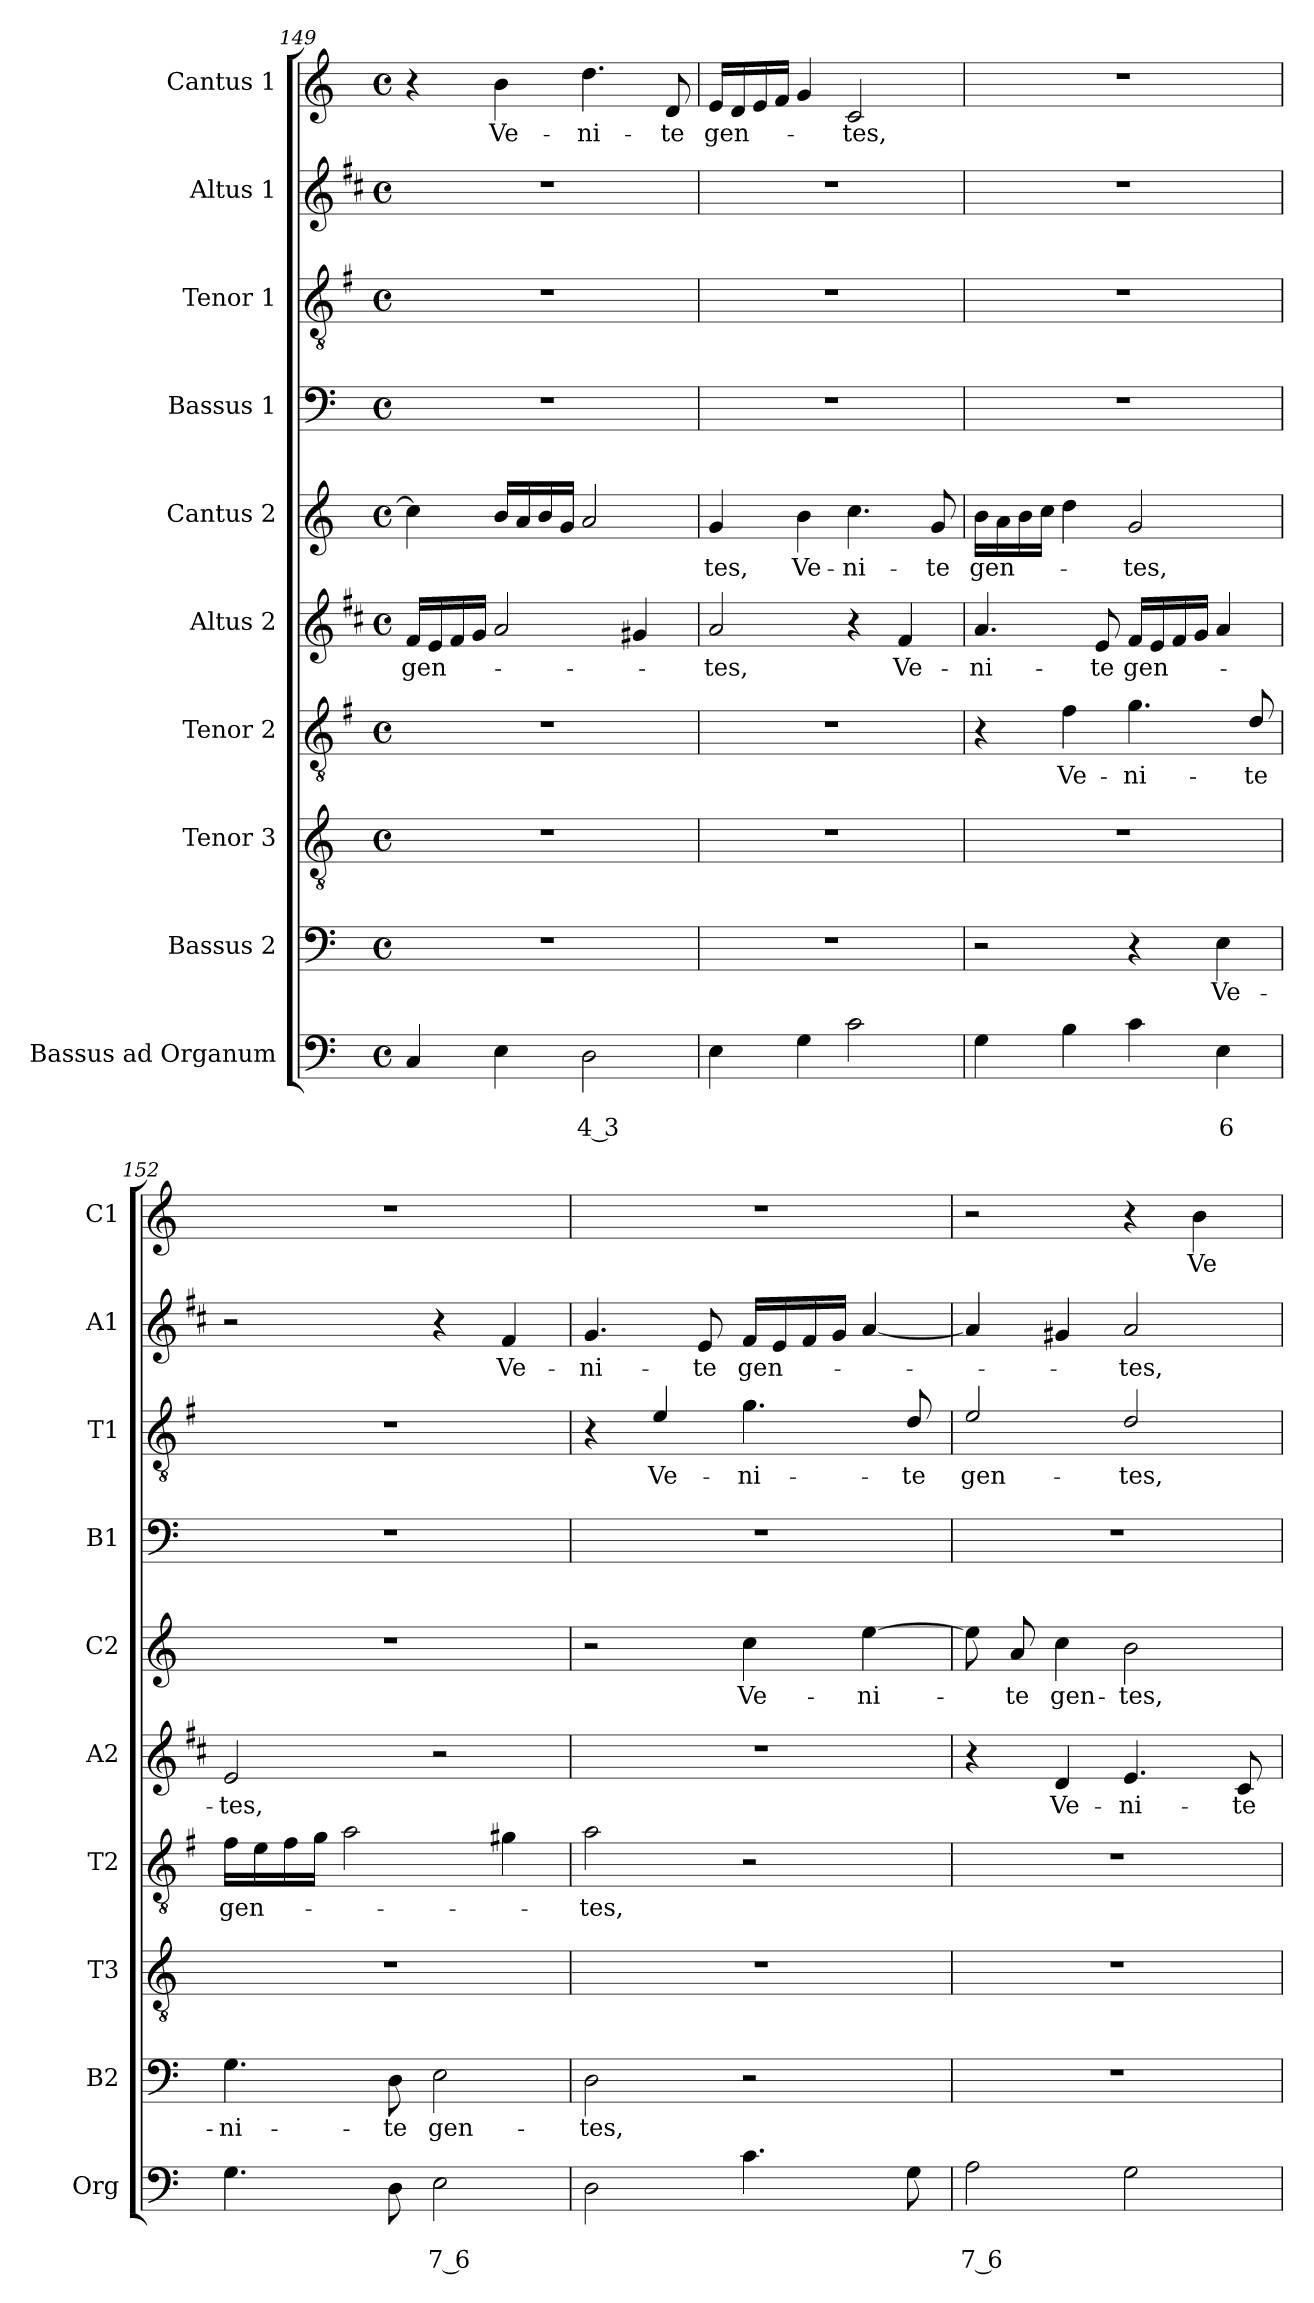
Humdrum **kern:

**kern	**text	**text	**kern	**text	**kern	**kern	**text	**kern	**text	**kern	**text	**kern	**kern	**text	**kern	**text	**kern	**text
*part10	*part10	*part10	*part9	*part9	*part8	*part7	*part7	*part6	*part6	*part5	*part5	*part4	*part3	*part3	*part2	*part2	*part1	*part1
*staff10	*staff10	*staff10	*staff9	*staff9	*staff8	*staff7	*staff7	*staff6	*staff6	*staff5	*staff5	*staff4	*staff3	*staff3	*staff2	*staff2	*staff1	*staff1
*I"Bassus ad Organum	*	*	*I"Bassus 2	*	*I"Tenor 3	*I"Tenor 2	*	*I"Altus 2	*	*I"Cantus 2	*	*I"Bassus 1	*I"Tenor 1	*	*I"Altus 1	*	*I"Cantus 1	*
*I'Org	*	*	*I'B2	*	*I'T3	*I'T2	*	*I'A2	*	*I'C2	*	*I'B1	*I'T1	*	*I'A1	*	*I'C1	*
*clefF4	*	*	*clefF4	*	*clefGv2	*clefGv2	*	*clefG2	*	*clefG2	*	*clefF4	*clefGv2	*	*clefG2	*	*clefG2	*
*	*	*	*	*	*	*ITrd4c7	*	*ITrd1c2	*	*	*	*	*ITrd4c7	*	*ITrd1c2	*	*	*
*k[]	*	*	*k[]	*	*k[]	*k[]	*	*k[]	*	*k[]	*	*k[]	*k[]	*	*k[]	*	*k[]	*
*C:	*	*	*C:	*	*C:	*C:	*	*C:	*	*C:	*	*C:	*C:	*	*C:	*	*C:	*
*M4/4	*	*	*M4/4	*	*M4/4	*M4/4	*	*M4/4	*	*M4/4	*	*M4/4	*M4/4	*	*M4/4	*	*M4/4	*
*met(c)	*	*	*met(c)	*	*met(c)	*met(c)	*	*met(c)	*	*met(c)	*	*met(c)	*met(c)	*	*met(c)	*	*met(c)	*
=149	=149	=149	=149	=149	=149	=149	=149	=149	=149	=149	=149	=149	=149	=149	=149	=149	=149	=149
!	!	!	!	!	!	!	!	!	!LO:LY:b	!	!	!	!	!	!	!	!	!
4C/	.	.	1r	.	1r	1r	.	16e/LL	gen-	4cc\]	.	1r	1r	.	1r	.	4r	.
.	.	.	.	.	.	.	.	16d/	.	.	.	.	.	.	.	.	.	.
.	.	.	.	.	.	.	.	16e/	.	.	.	.	.	.	.	.	.	.
.	.	.	.	.	.	.	.	16f/JJ	.	.	.	.	.	.	.	.	.	.
!	!	!	!	!	!	!	!	!	!	!	!	!	!	!	!	!	!	!LO:LY:b
4E\	.	.	.	.	.	.	.	2g/	.	16b/LL	.	.	.	.	.	.	4b\	Ve-
.	.	.	.	.	.	.	.	.	.	16a/	.	.	.	.	.	.	.	.
.	.	.	.	.	.	.	.	.	.	16b/	.	.	.	.	.	.	.	.
.	.	.	.	.	.	.	.	.	.	16g/JJ	.	.	.	.	.	.	.	.
!	!	!LO:LY:b	!	!	!	!	!	!	!	!	!	!	!	!	!	!	!	!LO:LY:b
2D\	.	4 3	.	.	.	.	.	.	.	2a/	.	.	.	.	.	.	4.dd\	-ni-
.	.	.	.	.	.	.	.	4f#X/	.	.	.	.	.	.	.	.	.	.
!	!	!	!	!	!	!	!	!	!	!	!	!	!	!	!	!	!	!LO:LY:b
.	.	.	.	.	.	.	.	.	.	.	.	.	.	.	.	.	8d/	-te
=150	=150	=150	=150	=150	=150	=150	=150	=150	=150	=150	=150	=150	=150	=150	=150	=150	=150	=150
!	!	!	!	!	!	!	!	!	!LO:LY:b	!	!LO:LY:b	!	!	!	!	!	!	!LO:LY:b
4E\	.	.	1r	.	1r	1r	.	2g/	-tes,	4g/	-tes,	1r	1r	.	1r	.	16e/LL	gen-
.	.	.	.	.	.	.	.	.	.	.	.	.	.	.	.	.	16d/	.
.	.	.	.	.	.	.	.	.	.	.	.	.	.	.	.	.	16e/	.
.	.	.	.	.	.	.	.	.	.	.	.	.	.	.	.	.	16f/JJ	.
!	!	!	!	!	!	!	!	!	!	!	!LO:LY:b	!	!	!	!	!	!	!
4G\	.	.	.	.	.	.	.	.	.	4b\	Ve-	.	.	.	.	.	4g/	.
!	!	!	!	!	!	!	!	!	!	!	!LO:LY:b	!	!	!	!	!	!	!LO:LY:b
2c\	.	.	.	.	.	.	.	4r	.	4.cc\	-ni-	.	.	.	.	.	2c/	-tes,
!	!	!	!	!	!	!	!	!	!LO:LY:b	!	!	!	!	!	!	!	!	!
.	.	.	.	.	.	.	.	4e/	Ve-	.	.	.	.	.	.	.	.	.
!	!	!	!	!	!	!	!	!	!	!	!LO:LY:b	!	!	!	!	!	!	!
.	.	.	.	.	.	.	.	.	.	8g/	-te	.	.	.	.	.	.	.
=151	=151	=151	=151	=151	=151	=151	=151	=151	=151	=151	=151	=151	=151	=151	=151	=151	=151	=151
!	!	!	!	!	!	!	!	!	!LO:LY:b	!	!LO:LY:b	!	!	!	!	!	!	!
4G\	.	.	2r	.	1r	4r	.	4.g/	-ni-	16b\LL	gen-	1r	1r	.	1r	.	1r	.
.	.	.	.	.	.	.	.	.	.	16a\	.	.	.	.	.	.	.	.
.	.	.	.	.	.	.	.	.	.	16b\	.	.	.	.	.	.	.	.
.	.	.	.	.	.	.	.	.	.	16cc\JJ	.	.	.	.	.	.	.	.
!	!	!	!	!	!	!	!LO:LY:b	!	!	!	!	!	!	!	!	!	!	!
4B\	.	.	.	.	.	4B\	Ve-	.	.	4dd\	.	.	.	.	.	.	.	.
!	!	!	!	!	!	!	!	!	!LO:LY:b	!	!	!	!	!	!	!	!	!
.	.	.	.	.	.	.	.	8d/	-te	.	.	.	.	.	.	.	.	.
!	!	!	!	!	!	!	!LO:LY:b	!	!LO:LY:b	!	!LO:LY:b	!	!	!	!	!	!	!
4c\	.	.	4r	.	.	4.c\	-ni-	16e/LL	gen-	2g/	-tes,	.	.	.	.	.	.	.
.	.	.	.	.	.	.	.	16d/	.	.	.	.	.	.	.	.	.	.
.	.	.	.	.	.	.	.	16e/	.	.	.	.	.	.	.	.	.	.
.	.	.	.	.	.	.	.	16f/JJ	.	.	.	.	.	.	.	.	.	.
!	!	!LO:LY:b	!	!LO:LY:b	!	!	!	!	!	!	!	!	!	!	!	!	!	!
4E\	.	6	4E\	Ve-	.	.	.	4g/	.	.	.	.	.	.	.	.	.	.
!	!	!	!	!	!	!	!LO:LY:b	!	!	!	!	!	!	!	!	!	!	!
.	.	.	.	.	.	8G/	-te	.	.	.	.	.	.	.	.	.	.	.
!!LO:PB:g=z
=152	=152	=152	=152	=152	=152	=152	=152	=152	=152	=152	=152	=152	=152	=152	=152	=152	=152	=152
!	!	!	!	!LO:LY:b	!	!	!LO:LY:b	!	!LO:LY:b	!	!	!	!	!	!	!	!	!
4.G\	.	.	4.G\	-ni-	1r	16B\LL	gen-	2d/	-tes,	1r	.	1r	1r	.	2r	.	1r	.
.	.	.	.	.	.	16A\	.	.	.	.	.	.	.	.	.	.	.	.
.	.	.	.	.	.	16B\	.	.	.	.	.	.	.	.	.	.	.	.
.	.	.	.	.	.	16c\JJ	.	.	.	.	.	.	.	.	.	.	.	.
.	.	.	.	.	.	2d\	.	.	.	.	.	.	.	.	.	.	.	.
!	!	!	!	!LO:LY:b	!	!	!	!	!	!	!	!	!	!	!	!	!	!
8D\	.	.	8D\	-te	.	.	.	.	.	.	.	.	.	.	.	.	.	.
!	!	!LO:LY:b	!	!LO:LY:b	!	!	!	!	!	!	!	!	!	!	!	!	!	!
2E\	.	7 6	2E\	gen-	.	.	.	2r	.	.	.	.	.	.	4r	.	.	.
!	!	!	!	!	!	!	!	!	!	!	!	!	!	!	!	!LO:LY:b	!	!
.	.	.	.	.	.	4c#X\	.	.	.	.	.	.	.	.	4e/	Ve-	.	.
=153	=153	=153	=153	=153	=153	=153	=153	=153	=153	=153	=153	=153	=153	=153	=153	=153	=153	=153
!	!	!	!	!LO:LY:b	!	!	!LO:LY:b	!	!	!	!	!	!	!	!	!LO:LY:b	!	!
2D\	.	.	2D\	-tes,	1r	2d\	-tes,	1r	.	2r	.	1r	4r	.	4.f/	-ni-	1r	.
!	!	!	!	!	!	!	!	!	!	!	!	!	!	!LO:LY:b	!	!	!	!
.	.	.	.	.	.	.	.	.	.	.	.	.	4A/	Ve-	.	.	.	.
!	!	!	!	!	!	!	!	!	!	!	!	!	!	!	!	!LO:LY:b	!	!
.	.	.	.	.	.	.	.	.	.	.	.	.	.	.	8d/	-te	.	.
!	!	!	!	!	!	!	!	!	!	!	!LO:LY:b	!	!	!LO:LY:b	!	!LO:LY:b	!	!
4.c\	.	.	2r	.	.	2r	.	.	.	4cc\	Ve-	.	4.c\	-ni-	16e/LL	gen-	.	.
.	.	.	.	.	.	.	.	.	.	.	.	.	.	.	16d/	.	.	.
.	.	.	.	.	.	.	.	.	.	.	.	.	.	.	16e/	.	.	.
.	.	.	.	.	.	.	.	.	.	.	.	.	.	.	16f/JJ	.	.	.
!	!	!	!	!	!	!	!	!	!	!	!LO:LY:b	!	!	!	!	!	!	!
.	.	.	.	.	.	.	.	.	.	[4ee\	-ni-	.	.	.	[4g/	.	.	.
!	!	!	!	!	!	!	!	!	!	!	!	!	!	!LO:LY:b	!	!	!	!
8G\	.	.	.	.	.	.	.	.	.	.	.	.	8G/	-te	.	.	.	.
=154	=154	=154	=154	=154	=154	=154	=154	=154	=154	=154	=154	=154	=154	=154	=154	=154	=154	=154
!	!	!LO:LY:b	!	!	!	!	!	!	!	!	!	!	!	!LO:LY:b	!	!	!	!
2A\	.	7 6	1r	.	1r	1r	.	4r	.	8ee\]	.	1r	2A/	gen-	4g/]	.	2r	.
!	!	!	!	!	!	!	!	!	!	!	!LO:LY:b	!	!	!	!	!	!	!
.	.	.	.	.	.	.	.	.	.	8a/	-te	.	.	.	.	.	.	.
!	!	!	!	!	!	!	!	!	!LO:LY:b	!	!LO:LY:b	!	!	!	!	!	!	!
.	.	.	.	.	.	.	.	4c/	Ve-	4cc\	gen-	.	.	.	4f#X/	.	.	.
!	!	!	!	!	!	!	!	!	!LO:LY:b	!	!LO:LY:b	!	!	!LO:LY:b	!	!LO:LY:b	!	!
2G\	.	.	.	.	.	.	.	4.d/	-ni-	2b\	-tes,	.	2G/	-tes,	2g/	-tes,	4r	.
!	!	!	!	!	!	!	!	!	!	!	!	!	!	!	!	!	!	!LO:LY:b
.	.	.	.	.	.	.	.	.	.	.	.	.	.	.	.	.	4b\	Ve-
!	!	!	!	!	!	!	!	!	!LO:LY:b	!	!	!	!	!	!	!	!	!
.	.	.	.	.	.	.	.	8B/	-te	.	.	.	.	.	.	.	.	.
=	=	=	=	=	=	=	=	=	=	=	=	=	=	=	=	=	=	=
*-	*-	*-	*-	*-	*-	*-	*-	*-	*-	*-	*-	*-	*-	*-	*-	*-	*-	*-
